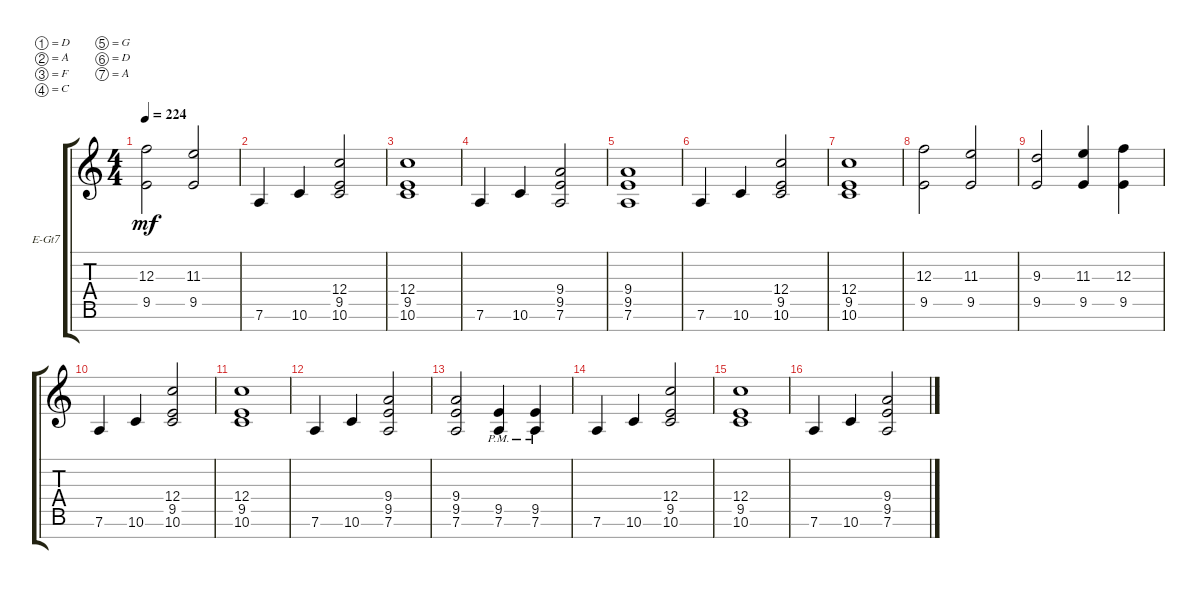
\defaultSystemsLayout 4
\bracketExtendMode groupsimilarinstruments
\firstSystemTrackNameOrientation horizontal
\otherSystemsTrackNameOrientation horizontal
\track ("Electric Guitar" "E-Gt7") {instrument distortionguitar}
\staff {score tabs}
\tuning (D4 A3 F3 C3 G2 D2 A1)
\ts (4 4)
\tempo 224
\clef g2
\ks c
(9.5 12.3).2{dy mf} (9.5 11.3).2 |
7.6.4 10.6.4 (10.6 9.5 12.4).2 |
(10.6 9.5 12.4).1 |
7.6.4 10.6.4 (7.6 9.5 9.4).2 |
(7.6 9.5 9.4).1 |
7.6.4 10.6.4 (10.6 9.5 12.4).2 |
(10.6 9.5 12.4).1 |
(12.3 9.5).2 (11.3 9.5).2 |
(9.3 9.5).2 (11.3 9.5).4 (12.3 9.5).4 |
7.6.4 10.6.4 (10.6 9.5 12.4).2 |
(10.6 9.5 12.4).1 |
7.6.4 10.6.4 (7.6 9.5 9.4).2 |
(7.6 9.5 9.4).2 (7.6{pm} 9.5{pm}).4 (7.6{pm} 9.5{pm}).4 |
7.6.4 10.6.4 (10.6 9.5 12.4).2 |
(10.6 9.5 12.4).1 |
7.6.4 10.6.4 (7.6 9.5 9.4).2
